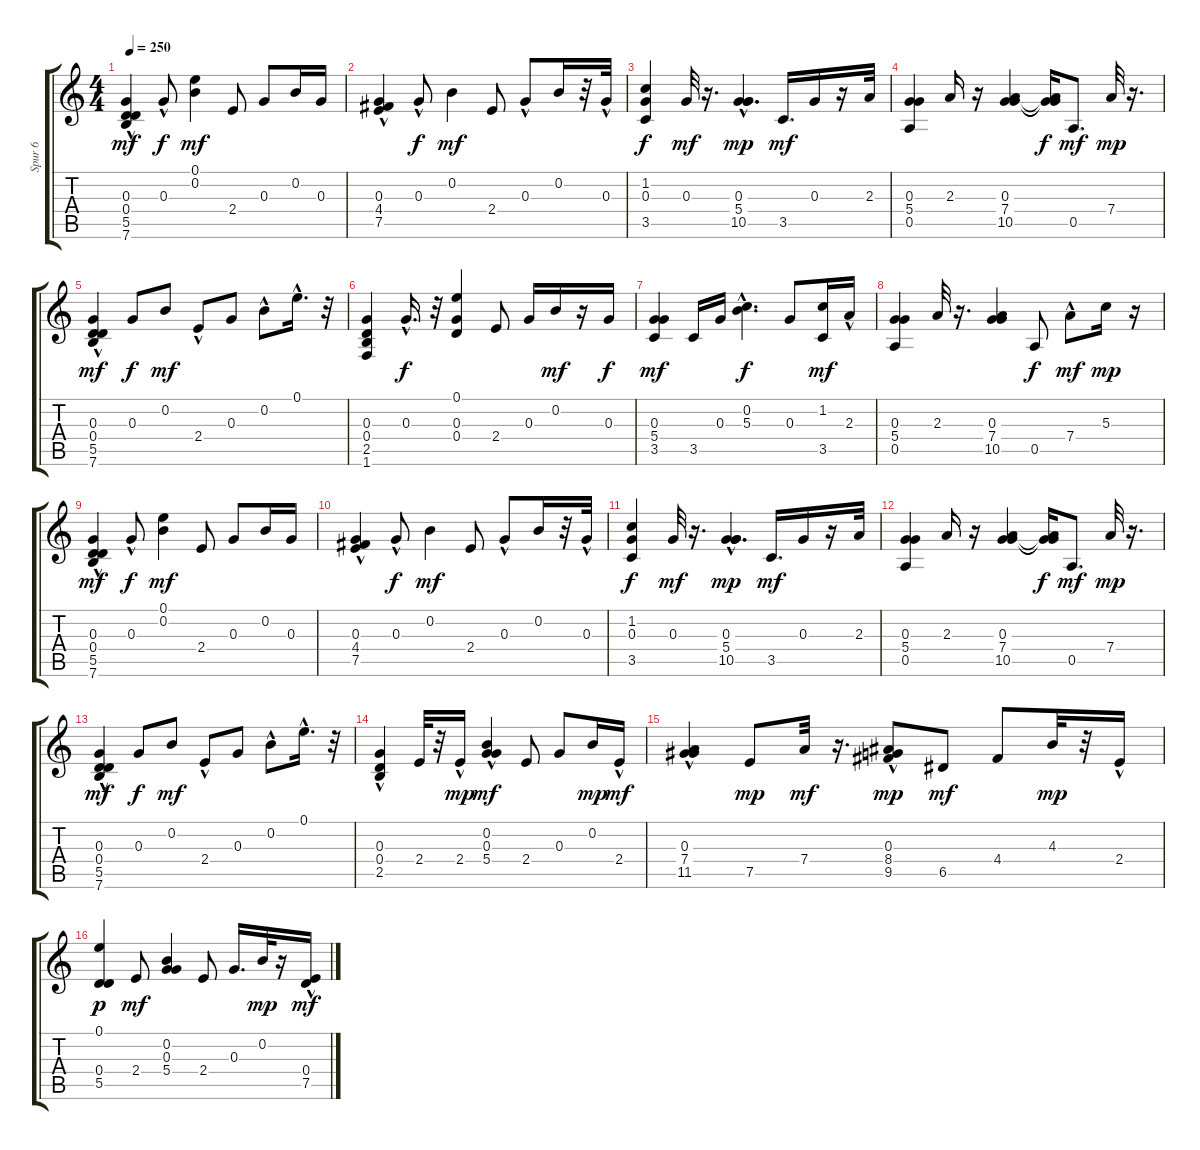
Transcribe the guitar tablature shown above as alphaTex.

\track ("Spur 6" "Spur 6") {instrument acousticguitarnylon}
\staff {score tabs}
\tuning (E4 B3 G3 D3 A2 E2) {hide}
\ts (4 4)
\tempo 250
\clef g2
\ks c
(0.3{hac} 0.4 5.5 7.6).4{dy mf} 0.3{hac}.8{dy f} (0.1 0.2).4{dy mf} 2.4.8 0.3.8 0.2.16 0.3.16 |
(0.3{hac} 4.4 7.5).4 0.3{hac}.8{dy f} 0.2.4{dy mf} 2.4.8 0.3{hac}.8 0.2.16 r.32 0.3{hac}.32 |
(1.2 0.3 3.5).4{dy f} 0.3.32{dy mf} r.16{d} (0.3{hac} 5.4 10.5).4{d dy mp} 3.5.16{d dy mf} 0.3.16 r.16 2.3.32 |
(0.3 5.4 0.5).4 2.3.16 r.16 (0.3 7.4 10.5).4 (0.3{t} 7.4{t} 10.5{t}).16{dy f} 0.5.8{d dy mf} 7.4.32{dy mp} r.16{d} |
(0.3 0.4 5.5{hac} 7.6{hac}).4{dy mf} 0.3.8{dy f} 0.2.8{dy mf} 2.4{hac}.8 0.3.8 0.2{hac}.8 0.1{hac}.16{d} r.32 |
(0.3 0.4 2.5 1.6).4 0.3{hac}.16{d dy f} r.32 (0.1 0.3 0.4).4 2.4.8 0.3.16 0.2.16{dy mf} r.16 0.3.16{dy f} |
(0.3 5.4 3.5).4{dy mf} 3.5.16 0.3.16 (0.2 5.3{hac}).4{d dy f} 0.3.8 (1.2 3.5).16{dy mf} 2.3{hac}.16 |
(0.3 5.4 0.5).4 2.3.32 r.16{d} (0.3 7.4 10.5).4 0.5.8{dy f} 7.4{hac}.8{dy mf} 5.3.16{dy mp} r.16 |
(0.3{hac} 0.4 5.5 7.6).4{dy mf} 0.3{hac}.8{dy f} (0.1 0.2).4{dy mf} 2.4.8 0.3.8 0.2.16 0.3.16 |
(0.3{hac} 4.4 7.5).4 0.3{hac}.8{dy f} 0.2.4{dy mf} 2.4.8 0.3{hac}.8 0.2.16 r.32 0.3{hac}.32 |
(1.2 0.3 3.5).4{dy f} 0.3.32{dy mf} r.16{d} (0.3{hac} 5.4 10.5).4{d dy mp} 3.5.16{d dy mf} 0.3.16 r.16 2.3.32 |
(0.3 5.4 0.5).4 2.3.16 r.16 (0.3 7.4 10.5).4 (0.3{t} 7.4{t} 10.5{t}).16{dy f} 0.5.8{d dy mf} 7.4.32{dy mp} r.16{d} |
(0.3 0.4 5.5{hac} 7.6{hac}).4{dy mf} 0.3.8{dy f} 0.2.8{dy mf} 2.4{hac}.8 0.3.8 0.2{hac}.8 0.1{hac}.16{d} r.32 |
(0.3 0.4 2.5{hac}).4 2.4.32 r.32 2.4{hac}.16{dy mp} (0.2{hac} 0.3 5.4).4{dy mf} 2.4.8 0.3.8 0.2.16{dy mp} 2.4{hac}.16{dy mf} |
(0.3{hac} 7.4 11.5{hac}).4 7.5.8{dy mp} 7.4.32{dy mf} r.16{d} (0.3{hac} 8.4{hac} 9.5).8{dy mp} 6.5.8{dy mf} 4.4.8 4.3.32{dy mp} r.32 2.4{hac}.16 |
(0.1 0.4 5.5).4{dy p} 2.4.8{dy mf} (0.2 0.3 5.4).4 2.4.8 0.3.16{d} 0.2.32{dy mp} r.16 (0.4 7.5{hac}).16{dy mf}
